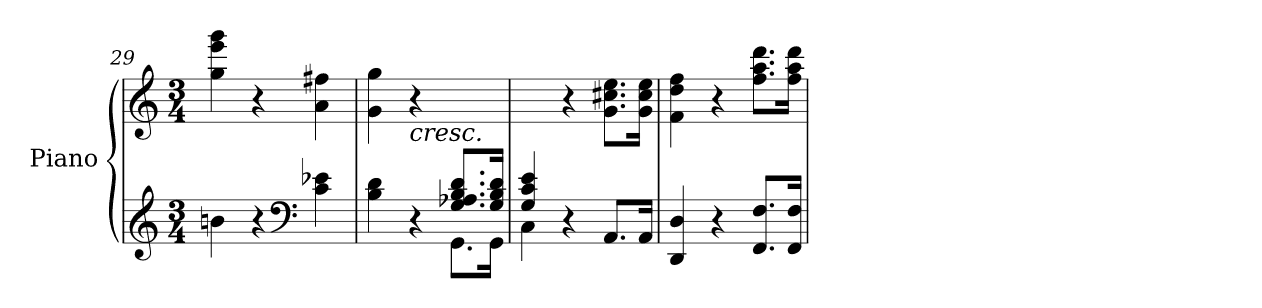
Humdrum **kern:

**kern	**kern
*part1	*part1
*staff2	*staff1
*I"Piano	*
*I'Pno.	*
*clefG2	*clefG2
*k[]	*k[]
*M3/4	*M3/4
=29	=29
4bn\	4gg\ 4eee\ 4ggg\
4r	4r
*clefF4	*
4c\ 4e-X\	4a\ 4ff#X\
=30	=30
*^	*
2ryy	4B\ 4d\	4g\ 4gg\
!	!	!LO:TX:b:i:t=cresc.
.	4r	4r
8.G/ 8.A-X/ 8.B/ 8.d/L	8.GG\L	4ryy
16G/ 16B/ 16d/Jk	16GG\Jk	.
=31	=31	=31
4G/ 4c/ 4e/	4C\	4ryy
2ryy	4r	4r
.	8.AA/L	8.g\ 8.cc#X\ 8.ee\L
.	16AA/Jk	16g\ 16cc#\ 16ee\Jk
*v	*v	*
=32	=32
4DD/ 4D/	4f\ 4dd\ 4ff\
4r	4r
8.FF/ 8.F/L	8.ff\ 8.aa\ 8.ddd\L
16FF/ 16F/Jk	16ff\ 16aa\ 16ddd\Jk
=	=
*-	*-
